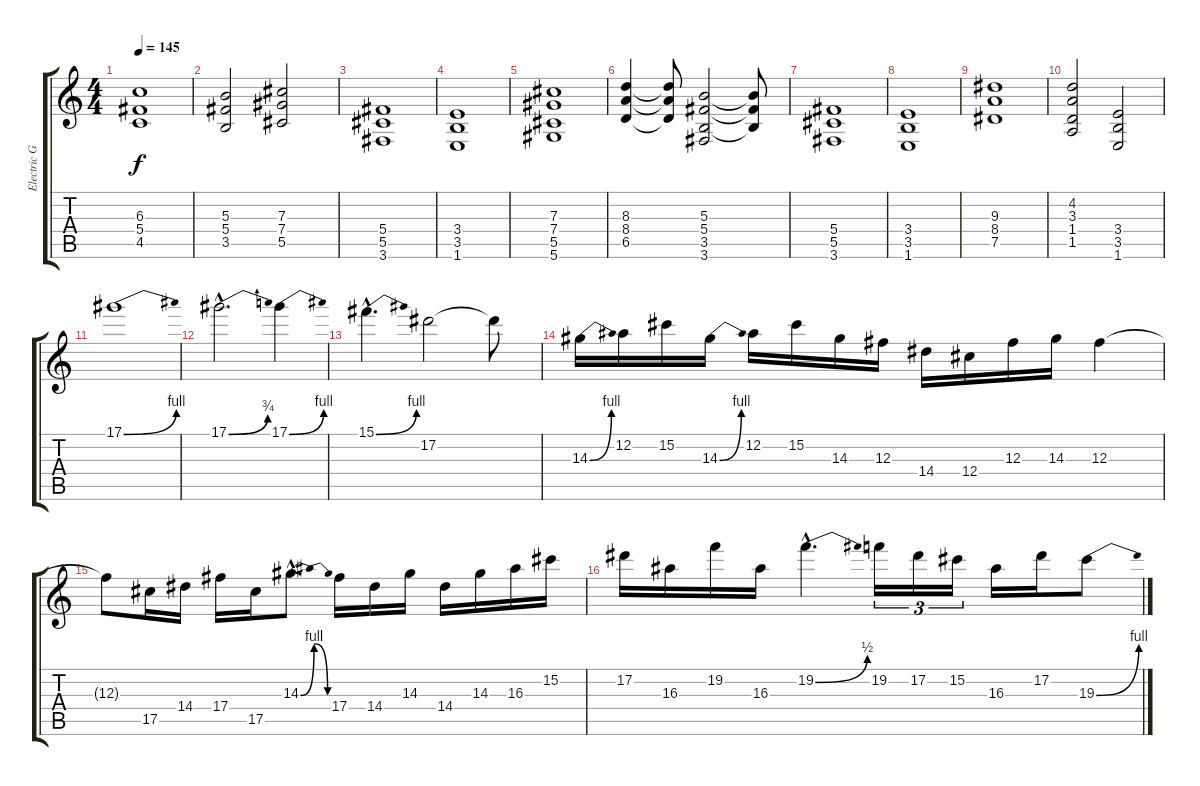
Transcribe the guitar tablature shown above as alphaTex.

\track ("Electric Guitar" "Electric G") {instrument overdrivenguitar}
\staff {score tabs}
\tuning (Eb4 Bb3 Gb3 Db3 Ab2 Eb2) {hide}
\ts (4 4)
\tempo 145
\clef g2
\ks c
(6.3 5.4 4.5).1{dy f} |
(5.3 5.4 3.5).2 (7.3 7.4 5.5).2 |
(5.4 5.5 3.6).1 |
(3.4 3.5 1.6).1 |
(7.3 7.4 5.5 5.6).1 |
(8.3 8.4 6.5).4 (8.3{t} 8.4{t} 6.5{t}).8 (5.3 5.4 3.5 3.6).2 (5.3{t} 5.4{t} 3.5{t}).8 |
(5.4 5.5 3.6).1 |
(3.4 3.5 1.6).1 |
(9.3 8.4 7.5).1 |
(4.2 3.3 1.4 1.5).2 (3.4 3.5 1.6).2 |
17.1{be (bend 0 0 60 4)}.1{volume 16 balance 8 instrument lead1square} |
17.1{be (bend 0 0 60 3) hac}.2{d} 17.1{be (bend 0 0 60 4)}.4 |
15.1{be (bend 0 0 60 4) hac}.4{d} 17.2.2 17.2{t}.8 |
14.3{be (bend 0 0 60 4)}.16 12.2.16 15.2.16 14.3{be (bend 0 0 60 4)}.16 12.2.16 15.2.16 14.3.16 12.3.16 14.4.16 12.4.16 12.3.16 14.3.16 12.3.4 |
12.3{t}.8 17.5.16 14.4.16 17.4.16 17.5.16 14.3{be (bendrelease 0 0 30 4 30 4 60 0) hac}.8{d} 17.4.16 14.4.16 14.3.16 14.4.16 14.3.16 16.3.16 15.2.16 |
17.2.16 16.3.16 19.2.16 16.3.16 19.2{be (bend 0 0 60 2) hac}.4{d} 19.2.16{tu (3 2)} 17.2.16{tu (3 2)} 15.2.16{tu (3 2)} 16.3.16 17.2.16 19.3{be (bend 0 0 60 4)}.8
